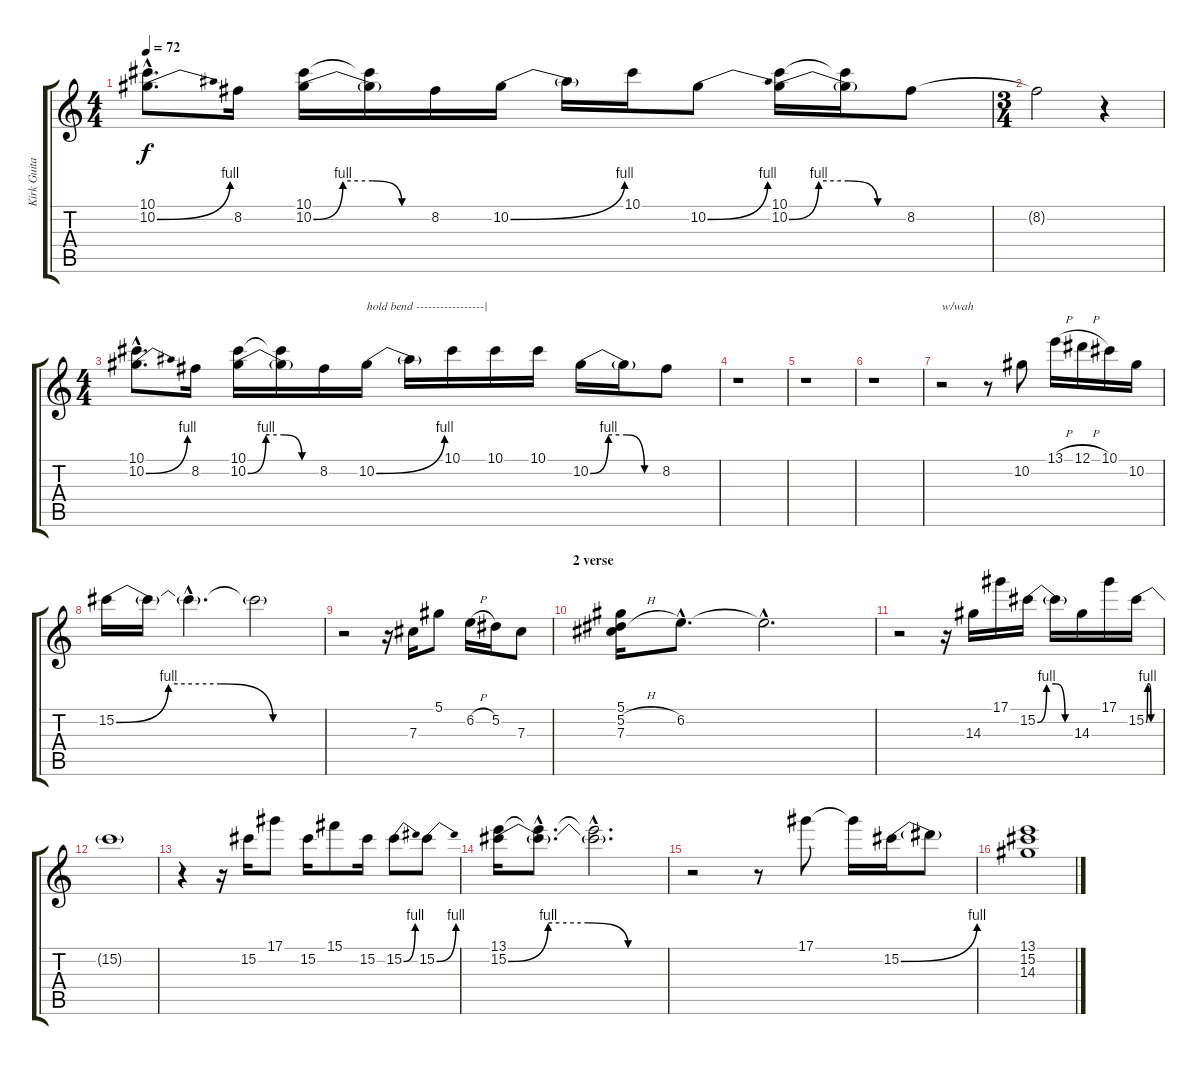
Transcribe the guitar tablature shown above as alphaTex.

\track ("Kirk Guitar" "Kirk Guita") {instrument electricguitarjazz}
\staff {score tabs}
\tuning (Eb4 Bb3 Gb3 Db3 Ab2 Eb2) {hide}
\ts (4 4)
\tempo 72
\clef g2
\ks c
(10.1{hac} 10.2{be (bend 0 0 60 4) hac}).8{d dy f} 8.2.16 (10.1 10.2{be (custom 0 0 15 4 30 4 45 0 60 0)}).16 (10.1{t} 10.2{t}).16 8.2.16 10.2{be (bend 0 0 60 4)}.16 10.2{t}.16 10.1.16 10.2{be (bend 0 0 60 4)}.8 (10.1 10.2{be (custom 0 0 15 4 30 4 45 0 60 0)}).16 (10.1{t} 10.2{t}).16 8.2.8 |
\ts (3 4)
8.2{t}.2 r.4 |
\ts (4 4)
(10.1{hac} 10.2{be (bend 0 0 60 4) hac}).8{d} 8.2.16 (10.1 10.2{be (custom 0 0 15 4 30 4 45 0 60 0)}).16 (10.1{t} 10.2{t}).16 8.2.16 10.2{be (bend 0 0 60 4)}.16{txt "hold bend -----------------|"} 10.2{t}.16 10.1.16 10.1.16 10.1.16 10.2{be (custom 0 0 15 4 30 4 45 0 60 0)}.16 10.2{t}.16 8.2.8 |
r.1 |
r.1 |
r.1 |
r.2{txt "w/wah"} r.8 10.2.8 13.1{h}.16 12.1{h}.16 10.1.16 10.2.16 |
15.2{be (custom 0 0 15 4 30 4 45 0 60 0)}.16 15.2{t}.16 15.2{hac t}.4{d} 15.2{t}.2 |
r.2 r.16 7.3.16 5.1.8 6.2{h}.16 5.2.16 7.3.8 |
\section ("" "2 verse")
(5.1 5.2{h} 7.3).16 6.2{hac}.8{d} 6.2{hac t}.2{d} |
r.2 r.16 14.3.16 17.1.16 15.2{be (custom 0 0 15 4 30 4 45 0 60 0)}.16 15.2{t}.16 14.3.16 17.1.16 15.2{be (custom 0 0 7 4 15 4 22 0 45 0 60 0)}.16 |
15.2{t}.1 |
r.4 r.16 15.2.16 17.1.8 15.2.16 15.1.8 15.2.16 15.2{be (bend 0 0 60 4)}.8 15.2{be (bend 0 0 60 4)}.8 |
(13.1 15.2{be (custom 0 0 15 4 30 4 45 0 60 0)}).16 (13.1{hac t} 15.2{hac t}).8{d} (13.1{hac t} 15.2{hac t}).2{d} |
r.2 r.8 17.1.8 17.1{t}.16 15.2{be (bend 0 0 60 4)}.16 15.2{t}.8 |
(13.1 15.2 14.3).1
